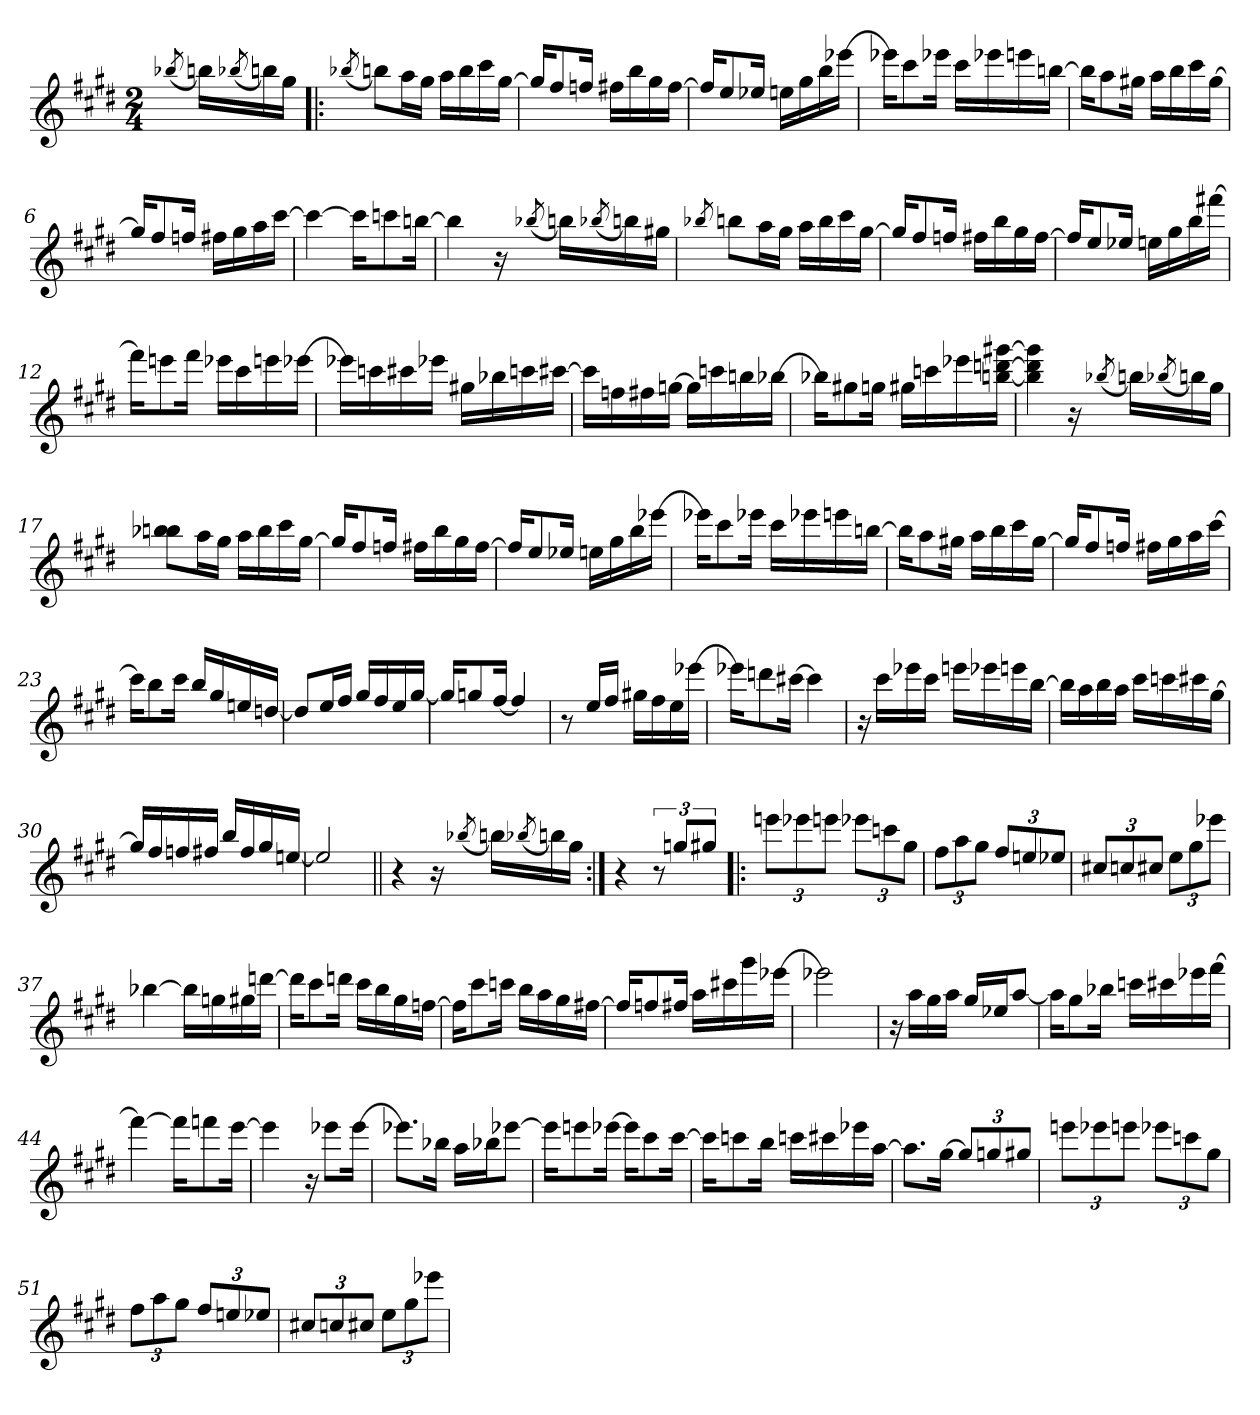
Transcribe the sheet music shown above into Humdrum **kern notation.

**kern
*part1
*staff1
*clefG2
*k[f#c#g#d#]
*E:
*M2/4
=
(<8qbb-X/
16bbn\LL)
(<8qbb-X/
16bbn\)
16gg#\JJ
=1!|:
(<8qbb-X/
8bbn\L)
16aa\L
16gg#\JJ
16aa\LL
16bb\
16ccc#\
[16gg#\JJ
=2
16gg#/KL]
8ff#/
16ffn/Jk
16ff#X\LL
16bb\
16gg#\
[16ff#\JJ
=3
16ff#/KL]
8ee/
16ee-X/Jk
16een\LL
16gg#\
16bb\
[16eee-X\JJ
=4
16eee-X\KL]
8ccc#\
16eee-X\Jk
16ccc#\LL
16eee-X\
16eeen\
[16bbn\JJ
!!LO:LB:g=z
=5
16bb\KL]
8aa\
16gg#X\Jk
16aa\LL
16bb\
16ccc#\
[16gg#\JJ
=6
16gg#/KL]
8ff#/
16ffn/Jk
16ff#X\LL
16gg#\
16aa\
[16ccc#\JJ
=7
4ccc#\_
16ccc#\KL]
8cccn\
[16bbn\Jk
=8
4bb\]
16r
(<8qbb-X/
16bbn\LL)
(<8qbb-X/
16bbn\)
16gg#X\JJ
=9
8qbb-X/
8bbn\L
16aa\L
16gg#\JJ
16aa\LL
16bb\
16ccc#\
[16gg#\JJ
!!LO:LB:g=z
=10
16gg#/KL]
8ff#/
16ffn/Jk
16ff#X\LL
16bb\
16gg#\
[16ff#\JJ
=11
16ff#/KL]
8ee/
16ee-X/Jk
16een\LL
16gg#\
16bb\
[16fff#X\JJ
=12
16fff#\KL]
8eeen\
16fff#\Jk
16eee-X\LL
16ccc#\
16eeen\
[16eee-X\JJ
=13
16eee-X\LL]
16cccn\
16ccc#X\
16eee-X\JJ
16gg#X\LL
16bb-X\
16cccn\
[16ccc#X\JJ
=14
16ccc#\LL]
16ffn\
16ff#X\
[16ggn\JJ
16ggn\LL]
16cccn\
16bbn\
[16bb-X\JJ
!!LO:LB:g=z
=15
16bb-X\KL]
8gg#X\
16ggn\Jk
16gg#X\LL
16cccn\
16eee-X\
[16bbn\ [16dddn\ [16ggg#X\JJ
=16
4bb\] 4dddn\] 4ggg#\]
16r
(<8qbb-X/
16bbn\LL)
(<8qbb-X/
16bbn\)
16gg#\JJ
=17
8bb-X\ 8bbn\L
16aa\L
16gg#\JJ
16aa\LL
16bb\
16ccc#\
[16gg#\JJ
=18
16gg#/KL]
8ff#/
16ffn/Jk
16ff#X\LL
16bb\
16gg#\
[16ff#\JJ
!!LO:LB:g=z
=19
16ff#/KL]
8ee/
16ee-X/Jk
16een\LL
16gg#\
16bb\
[16eee-X\JJ
=20
16eee-X\KL]
8ccc#\
16eee-X\Jk
16ccc#\LL
16eee-X\
16eeen\
[16bbn\JJ
=21
16bb\KL]
8aa\
16gg#X\Jk
16aa\LL
16bb\
16ccc#\
[16gg#\JJ
=22
16gg#/KL]
8ff#/
16ffn/Jk
16ff#X\LL
16gg#\
16aa\
[16ccc#\JJ
=23
16ccc#\KL]
8bb\
16ccc#\Jk
16bb/LL
16gg#/
16een/
[16ddn/JJ
!!LO:LB:g=z
=24
8ddn/L]
16ee/L
16ff#/JJ
16gg#/LL
16ff#/
16ee/
[16gg#/JJ
=25
16gg#/KL]
8ggn/
[16ff#/Jk
4ff#/]
=26
8r
16ee/LL
16ff#/JJ
16gg#X\LL
16ff#\
16ee\
[16eee-X\JJ
=27
16eee-X\KL]
8dddn\
[16ccc#X\Jk
4ccc#\]
=28
16r
16ccc#\LL
16eee-X\
16ccc#\JJ
16eeen\LL
16eee-X\
16eeen\
[16bb\JJ
!!LO:LB:g=z
=29
16bb\LL]
16aa\
16bb\
16aa\JJ
16ccc#\LL
16cccn\
16ccc#X\
[16gg#\JJ
=30
16gg#/LL]
16ff#/
16ffn/
16ff#X/JJ
16bb/LL
16ff#/
16gg#/
[16een/JJ
=31
2ee/]
=32||
4r
16r
(<8qbb-X/
16bbn\LL)
(<8qbb-X/
16bbn\)
16gg#\JJ
=33:|!
4r
12r
12ggn/L
12gg#X/J
!!LO:LB:g=z
=34!|:
12eeen\L
12eee-X\
12eeen\J
12eee-X\L
12cccn\
12gg#\J
=35
12ff#\L
12aa\
12gg#\J
12ff#/L
12een/
12ee-X/J
=36
12cc#X/L
12ccn/
12cc#X/J
12ee\L
12gg#\
12eee-X\J
=37
[4bb-X\
16bb-\LL]
16ggn\
16gg#X\
[16dddn\JJ
=38
16dddn\KL]
8ccc#\
16dddn\Jk
16ccc#\LL
16bb\
16gg#\
[16ffn\JJ
=39
16ffn\KL]
8ccc#\
16cccn\Jk
16bb\LL
16aa\
16gg#\
[16ff#X\JJ
!!LO:LB:g=z
=40
16ff#/KL]
8ffn/
16ff#X/Jk
16aa\LL
16ccc#X\
16ggg#\
[16eee-X\JJ
=41
2eee-X\]
=42
16r
16aa\LL
16gg#\
16aa\JJ
16gg#/LL
16ee-X/J
[8aa/J
=43
16aa\KL]
8gg#\
16bb-X\Jk
16cccn\LL
16ccc#X\
16eee-X\
[16fff#\JJ
=44
4fff#\_
16fff#\KL]
8fffn\
[16eee\Jk
=45
4eee\]
16r
8eee-X\L
[16eee-\Jk
!!LO:LB:g=z
=46
8.eee-X\L]
16bb-X\Jk
16aa\LL
16bb-X\J
[8eee-X\J
=47
16eee-\KL]
8eeen\
[16eee-X\Jk
16eee-\KL]
8ccc#\
[16ccc#\Jk
=48
16ccc#\KL]
8cccn\
16bb\Jk
16cccn\LL
16ccc#X\
16eee-X\
[16aa\JJ
=49
8.aa\L]
[16gg#\Jk
12gg#/L]
12ggn/
12gg#X/J
=50
12eeen\L
12eee-X\
12eeen\J
12eee-X\L
12cccn\
12gg#\J
!!LO:PB:g=z
=51
12ff#\L
12aa\
12gg#\J
12ff#/L
12een/
12ee-X/J
=52
12cc#X/L
12ccn/
12cc#X/J
12ee\L
12gg#\
12eee-X\J
=
*-
